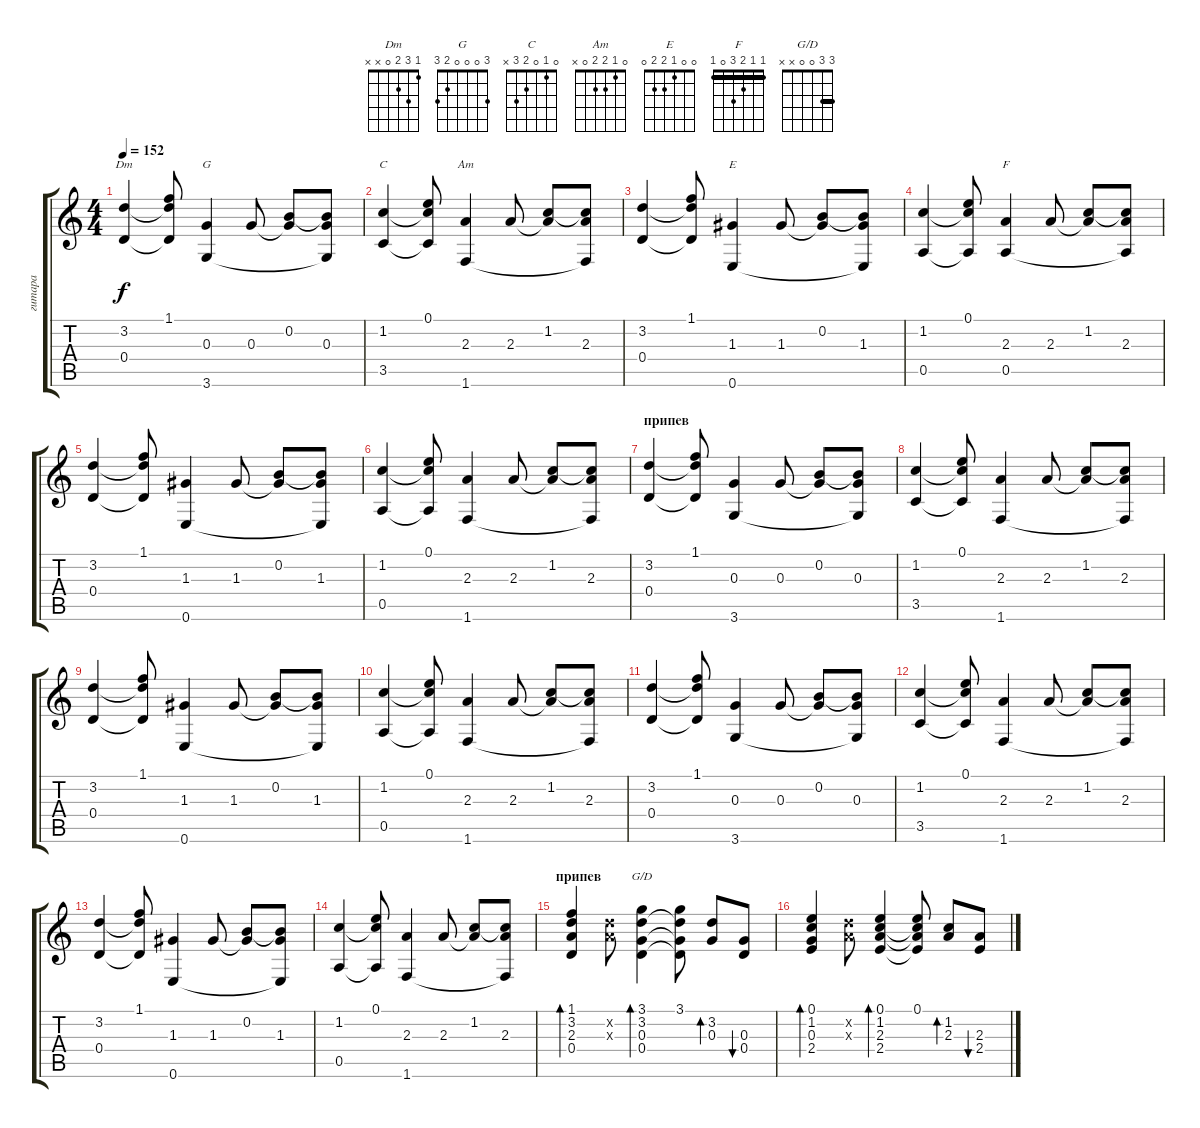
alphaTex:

\track ("гитара" "гитара") {instrument electricguitarclean}
\staff {score tabs}
\tuning (E4 B3 G3 D3 A2 E2) {hide}
\chord ("Dm" 1 3 2 0 x x)
\chord ("G" 3 0 0 0 2 3)
\chord ("C" 0 1 0 2 3 x)
\chord ("Am" 0 1 2 2 0 x)
\chord ("E" 0 0 1 2 2 0)
\chord ("F" 1 1 2 3 0 1) {barre 1}
\chord ("G/D" 3 3 0 0 x x) {barre 3}
\ts (4 4)
\tempo 152
\clef g2
\ks c
(3.2 0.4).4{ch "Dm" dy f} (1.1 3.2{t} 0.4{t}).8 (0.3 3.6).4{ch "G"} 0.3.8 (0.2 0.3{t}).8 (0.2{t} 0.3 3.6{t}).8 |
(1.2 3.5).4{ch "C"} (0.1 1.2{t} 3.5{t}).8 (2.3 1.6).4{ch "Am"} 2.3.8 (1.2 2.3{t}).8 (1.2{t} 2.3 1.6{t}).8 |
(3.2 0.4).4 (1.1 3.2{t} 0.4{t}).8 (1.3 0.6).4{ch "E"} 1.3.8 (0.2 1.3{t}).8 (0.2{t} 1.3 0.6{t}).8 |
(1.2 0.5).4 (0.1 1.2{t} 0.5{t}).8 (2.3 0.5).4{ch "F"} 2.3.8 (1.2 2.3{t}).8 (1.2{t} 2.3 0.5{t}).8 |
(3.2 0.4).4 (1.1 3.2{t} 0.4{t}).8 (1.3 0.6).4 1.3.8 (0.2 1.3{t}).8 (0.2{t} 1.3 0.6{t}).8 |
(1.2 0.5).4 (0.1 1.2{t} 0.5{t}).8 (2.3 1.6).4 2.3.8 (1.2 2.3{t}).8 (1.2{t} 2.3 1.6{t}).8 |
\section ("" "припев")
(3.2 0.4).4 (1.1 3.2{t} 0.4{t}).8 (0.3 3.6).4 0.3.8 (0.2 0.3{t}).8 (0.2{t} 0.3 3.6{t}).8 |
(1.2 3.5).4 (0.1 1.2{t} 3.5{t}).8 (2.3 1.6).4 2.3.8 (1.2 2.3{t}).8 (1.2{t} 2.3 1.6{t}).8 |
(3.2 0.4).4 (1.1 3.2{t} 0.4{t}).8 (1.3 0.6).4 1.3.8 (0.2 1.3{t}).8 (0.2{t} 1.3 0.6{t}).8 |
(1.2 0.5).4 (0.1 1.2{t} 0.5{t}).8 (2.3 1.6).4 2.3.8 (1.2 2.3{t}).8 (1.2{t} 2.3 1.6{t}).8 |
(3.2 0.4).4 (1.1 3.2{t} 0.4{t}).8 (0.3 3.6).4 0.3.8 (0.2 0.3{t}).8 (0.2{t} 0.3 3.6{t}).8 |
(1.2 3.5).4 (0.1 1.2{t} 3.5{t}).8 (2.3 1.6).4 2.3.8 (1.2 2.3{t}).8 (1.2{t} 2.3 1.6{t}).8 |
(3.2 0.4).4 (1.1 3.2{t} 0.4{t}).8 (1.3 0.6).4 1.3.8 (0.2 1.3{t}).8 (0.2{t} 1.3 0.6{t}).8 |
(1.2 0.5).4 (0.1 1.2{t} 0.5{t}).8 (2.3 1.6).4 2.3.8 (1.2 2.3{t}).8 (1.2{t} 2.3 1.6{t}).8 |
\section ("" "припев")
(1.1 3.2 2.3 0.4).4{bd 30} (3.2{x} 2.3{x}).8 (3.1 3.2 0.3 0.4).4{bd 30 ch "G/D"} (3.1 3.2{t} 0.3{t} 0.4{t}).8 (3.2 0.3).8{bd 30} (0.3 0.4).8{bu 30} |
(0.1 1.2 0.3 2.4).4{bd 30} (3.2{x} 2.3{x}).8 (0.1 1.2 2.3 2.4).4{bd 30} (0.1 1.2{t} 2.3{t} 2.4{t}).8 (1.2 2.3).8{bd 30} (2.3 2.4).8{bu 30}
